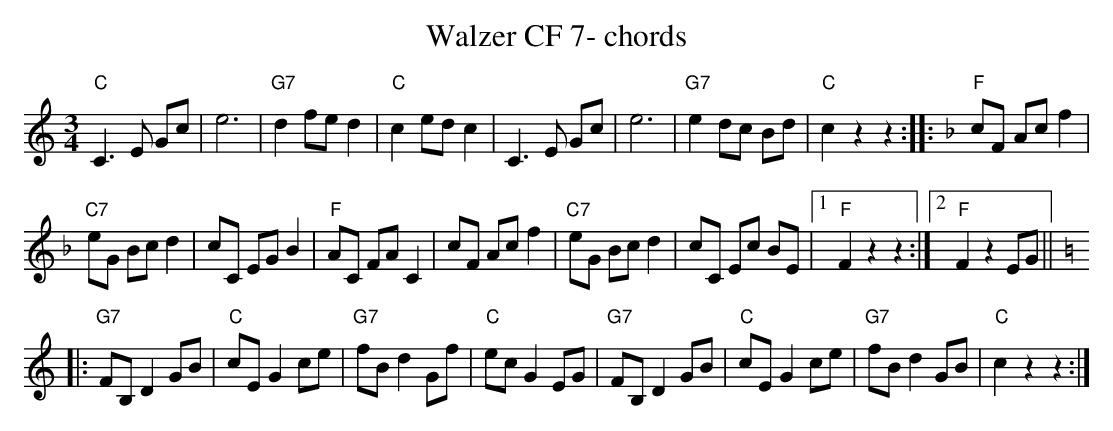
X:1
T:Walzer CF 7- chords
M:3/4
L:1/4
K:Cmaj%%MIDI gchordon
"C"C>E G/2c/2 | e3 | "G7"d f/2e/2 d | "C"c e/2d/2 c | C>E G/2c/2 | e3 | "G7"e d/2c/2 B/2d/2 | "C"c zz :: [K:Fmaj] [L:1/8] "F"cF Ac f2 |
"C7"eG Bc d2 | cC EG B2 | "F"AC FA C2 | cF Ac f2 | "C7"eG Bc d2 | cC Ec BE |1 "F"F2 z2z2 :|2 "F"F2 z2 EG ||
[K:Cmaj] |: "G7"FB, D2 GB | "C"cE G2 ce | "G7"fB d2 Gf | "C"ec G2 EG | "G7"FB, D2 GB | "C"cE G2 ce | "G7"fB d2 GB | "C"c2 z2z2 :|
